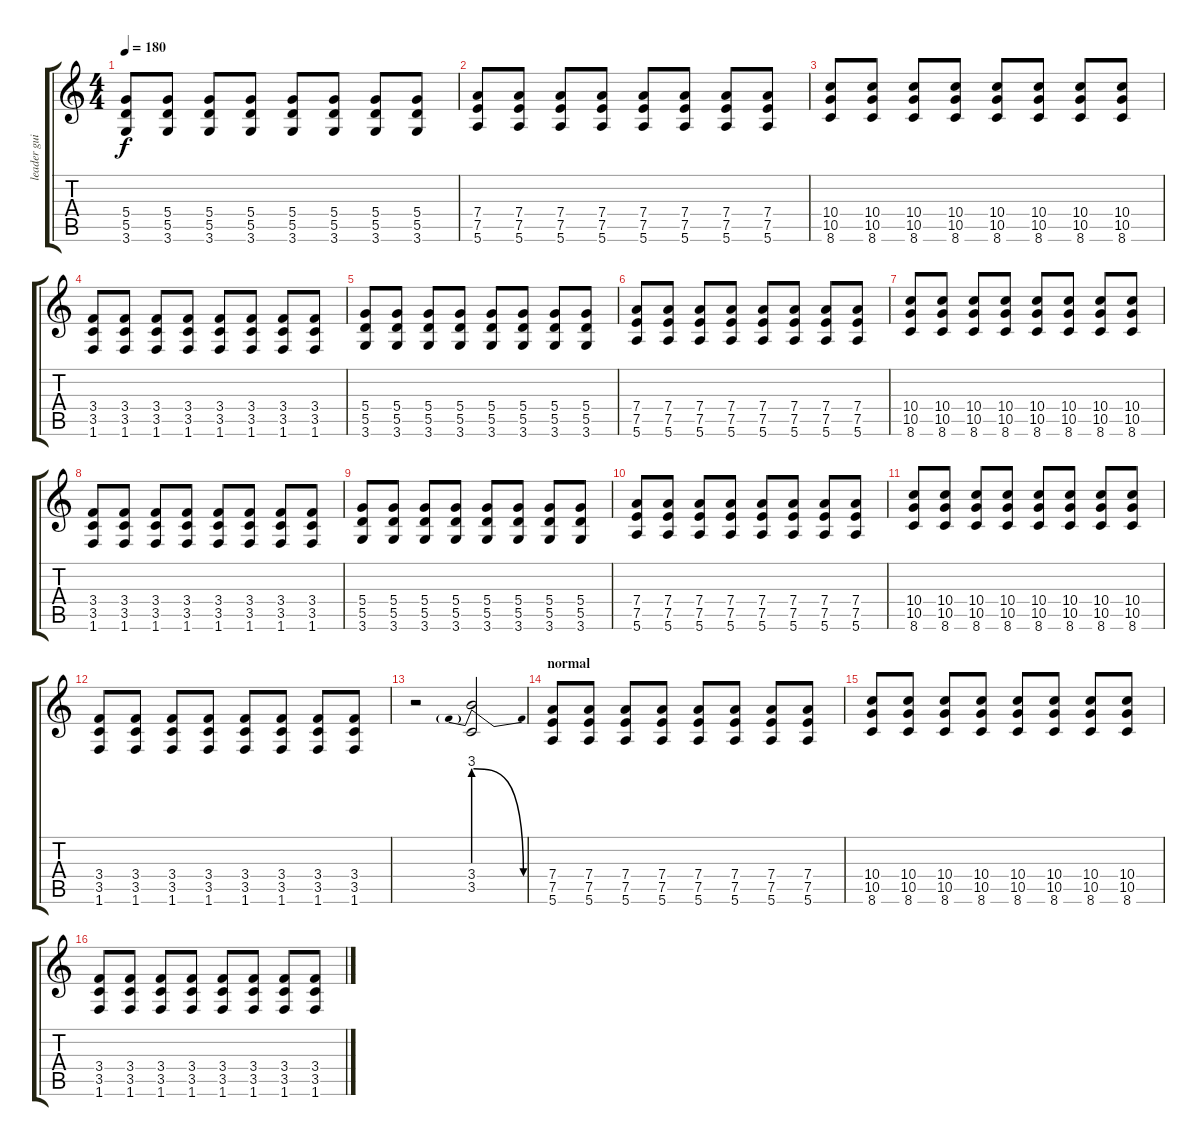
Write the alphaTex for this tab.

\track ("leader guitar " "leader gui") {instrument distortionguitar}
\staff {score tabs}
\tuning (E4 B3 G3 D3 A2 E2) {hide}
\ts (4 4)
\tempo 180
\clef g2
\ks c
(5.4 5.5 3.6).8{dy f} (5.4 5.5 3.6).8 (5.4 5.5 3.6).8 (5.4 5.5 3.6).8 (5.4 5.5 3.6).8 (5.4 5.5 3.6).8 (5.4 5.5 3.6).8 (5.4 5.5 3.6).8 |
(7.4 7.5 5.6).8 (7.4 7.5 5.6).8 (7.4 7.5 5.6).8 (7.4 7.5 5.6).8 (7.4 7.5 5.6).8 (7.4 7.5 5.6).8 (7.4 7.5 5.6).8 (7.4 7.5 5.6).8 |
(10.4 10.5 8.6).8 (10.4 10.5 8.6).8 (10.4 10.5 8.6).8 (10.4 10.5 8.6).8 (10.4 10.5 8.6).8 (10.4 10.5 8.6).8 (10.4 10.5 8.6).8 (10.4 10.5 8.6).8 |
(3.4 3.5 1.6).8 (3.4 3.5 1.6).8 (3.4 3.5 1.6).8 (3.4 3.5 1.6).8 (3.4 3.5 1.6).8 (3.4 3.5 1.6).8 (3.4 3.5 1.6).8 (3.4 3.5 1.6).8 |
(5.4 5.5 3.6).8 (5.4 5.5 3.6).8 (5.4 5.5 3.6).8 (5.4 5.5 3.6).8 (5.4 5.5 3.6).8 (5.4 5.5 3.6).8 (5.4 5.5 3.6).8 (5.4 5.5 3.6).8 |
(7.4 7.5 5.6).8 (7.4 7.5 5.6).8 (7.4 7.5 5.6).8 (7.4 7.5 5.6).8 (7.4 7.5 5.6).8 (7.4 7.5 5.6).8 (7.4 7.5 5.6).8 (7.4 7.5 5.6).8 |
(10.4 10.5 8.6).8 (10.4 10.5 8.6).8 (10.4 10.5 8.6).8 (10.4 10.5 8.6).8 (10.4 10.5 8.6).8 (10.4 10.5 8.6).8 (10.4 10.5 8.6).8 (10.4 10.5 8.6).8 |
(3.4 3.5 1.6).8 (3.4 3.5 1.6).8 (3.4 3.5 1.6).8 (3.4 3.5 1.6).8 (3.4 3.5 1.6).8 (3.4 3.5 1.6).8 (3.4 3.5 1.6).8 (3.4 3.5 1.6).8 |
(5.4 5.5 3.6).8 (5.4 5.5 3.6).8 (5.4 5.5 3.6).8 (5.4 5.5 3.6).8 (5.4 5.5 3.6).8 (5.4 5.5 3.6).8 (5.4 5.5 3.6).8 (5.4 5.5 3.6).8 |
(7.4 7.5 5.6).8 (7.4 7.5 5.6).8 (7.4 7.5 5.6).8 (7.4 7.5 5.6).8 (7.4 7.5 5.6).8 (7.4 7.5 5.6).8 (7.4 7.5 5.6).8 (7.4 7.5 5.6).8 |
(10.4 10.5 8.6).8 (10.4 10.5 8.6).8 (10.4 10.5 8.6).8 (10.4 10.5 8.6).8 (10.4 10.5 8.6).8 (10.4 10.5 8.6).8 (10.4 10.5 8.6).8 (10.4 10.5 8.6).8 |
(3.4 3.5 1.6).8 (3.4 3.5 1.6).8 (3.4 3.5 1.6).8 (3.4 3.5 1.6).8 (3.4 3.5 1.6).8 (3.4 3.5 1.6).8 (3.4 3.5 1.6).8 (3.4 3.5 1.6).8 |
r.2 (3.4{be (prebendrelease 0 12 60 0)} 3.5).2{instrument distortionguitar} |
\section ("" "normal")
(7.4 7.5 5.6).8 (7.4 7.5 5.6).8 (7.4 7.5 5.6).8 (7.4 7.5 5.6).8 (7.4 7.5 5.6).8 (7.4 7.5 5.6).8 (7.4 7.5 5.6).8 (7.4 7.5 5.6).8 |
(10.4 10.5 8.6).8 (10.4 10.5 8.6).8 (10.4 10.5 8.6).8 (10.4 10.5 8.6).8 (10.4 10.5 8.6).8 (10.4 10.5 8.6).8 (10.4 10.5 8.6).8 (10.4 10.5 8.6).8 |
(3.4 3.5 1.6).8 (3.4 3.5 1.6).8 (3.4 3.5 1.6).8 (3.4 3.5 1.6).8 (3.4 3.5 1.6).8 (3.4 3.5 1.6).8 (3.4 3.5 1.6).8 (3.4 3.5 1.6).8
